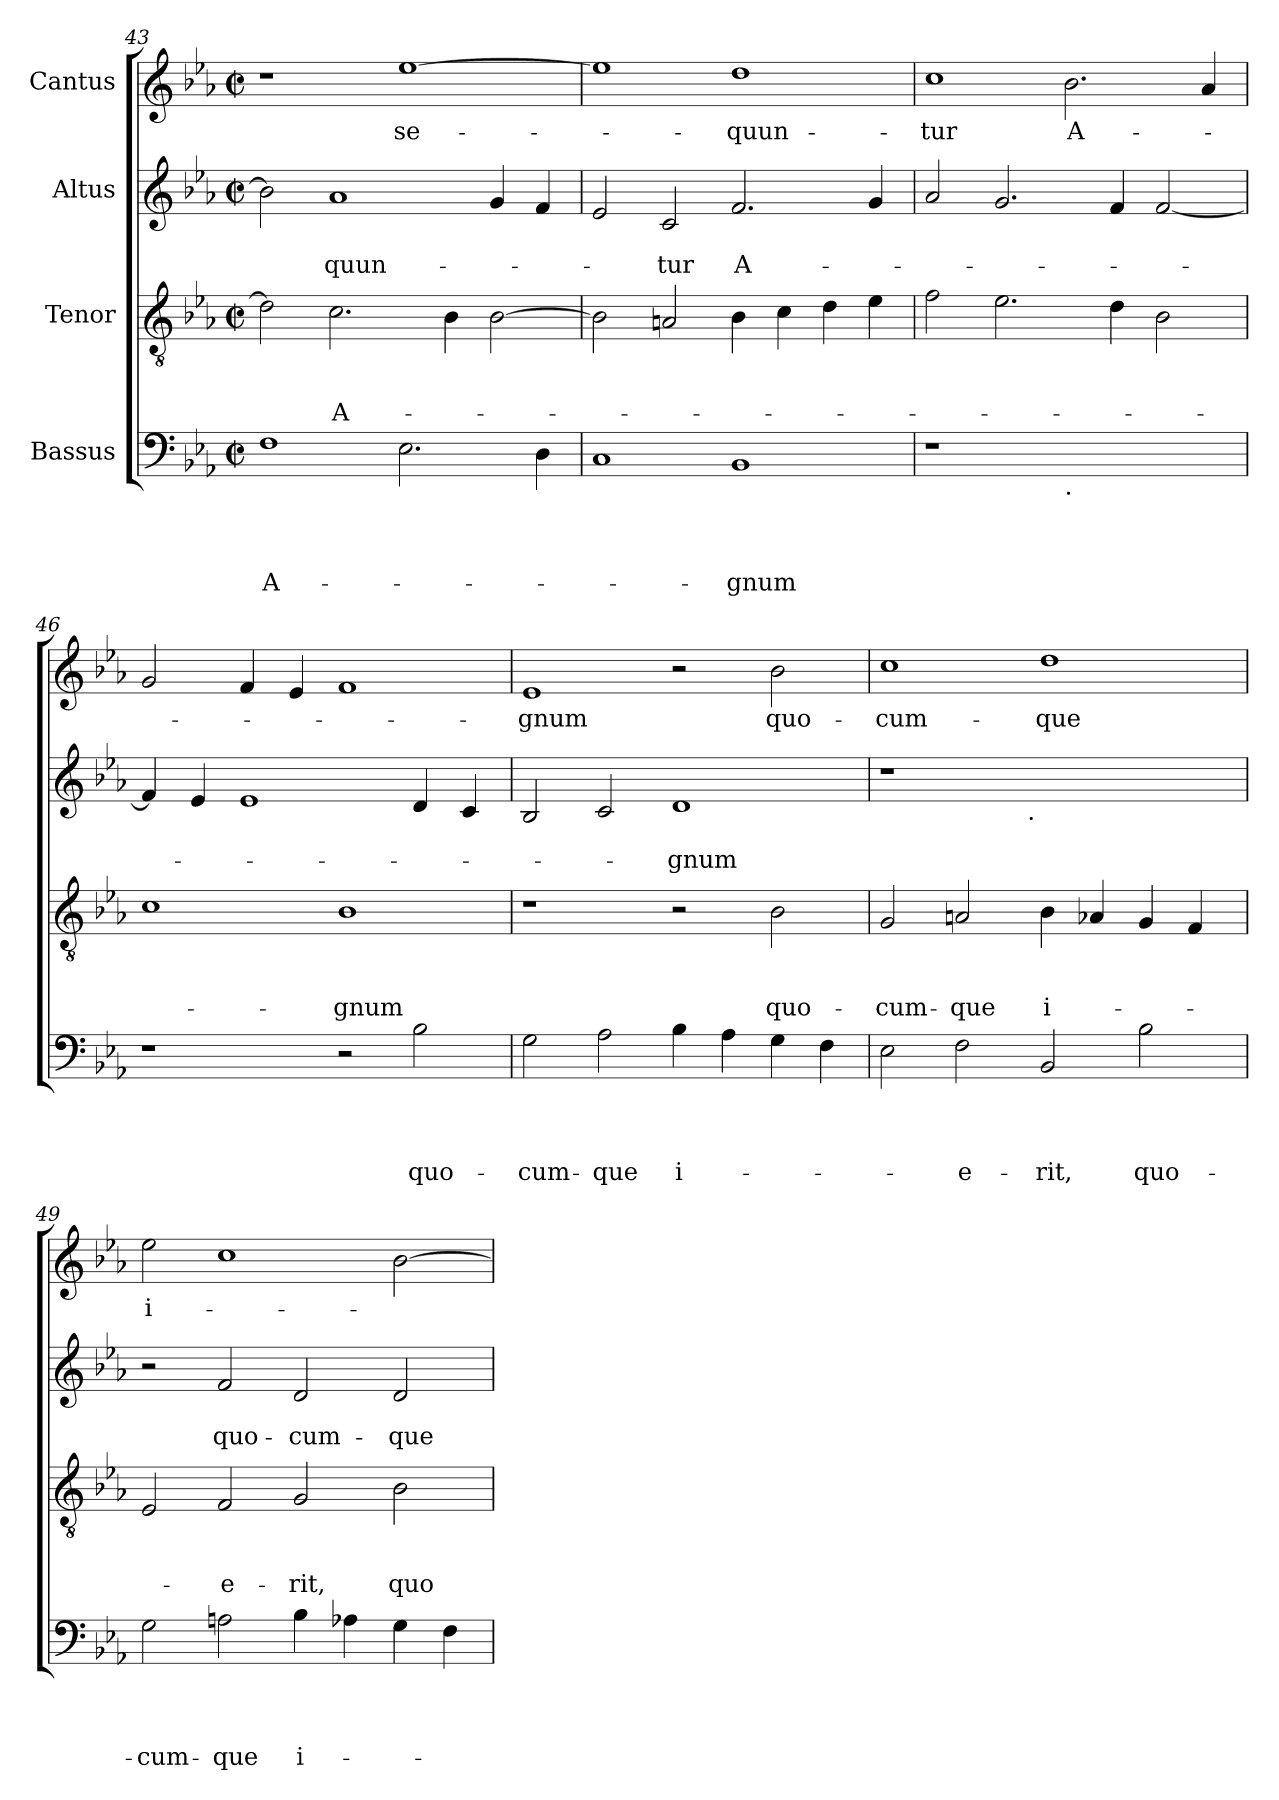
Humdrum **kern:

**kern	**text	**text	**text	**text	**kern	**text	**text	**text	**kern	**text	**text	**kern	**text
*part4	*part4	*part4	*part4	*part4	*part3	*part3	*part3	*part3	*part2	*part2	*part2	*part1	*part1
*staff4	*staff4	*staff4	*staff4	*staff4	*staff3	*staff3	*staff3	*staff3	*staff2	*staff2	*staff2	*staff1	*staff1
*I"Bassus	*	*	*	*	*I"Tenor	*	*	*	*I"Altus	*	*	*I"Cantus	*
!!LO:LB:g=z
*clefF4	*	*	*	*	*clefGv2	*	*	*	*clefG2	*	*	*clefG2	*
*k[b-e-a-]	*	*	*	*	*k[b-e-a-]	*	*	*	*k[b-e-a-]	*	*	*k[b-e-a-]	*
*E-:	*	*	*	*	*E-:	*	*	*	*E-:	*	*	*E-:	*
*M2/2	*	*	*	*	*M2/2	*	*	*	*M2/2	*	*	*M2/2	*
*met(c|)	*	*	*	*	*met(c|)	*	*	*	*met(c|)	*	*	*met(c|)	*
=43	=43	=43	=43	=43	=43	=43	=43	=43	=43	=43	=43	=43	=43
!	!	!	!	!LO:LY:b	!	!	!	!	!	!	!	!	!
1F	.	.	.	A-	2d\]	.	.	.	2b-\]	.	.	1r	.
!	!	!	!	!	!	!	!	!LO:LY:b	!	!	!LO:LY:b	!	!
.	.	.	.	.	2.c\	.	.	A-	1a-	.	-quun-	.	.
!	!	!	!	!	!	!	!	!	!	!	!	!	!LO:LY:b
2.E-\	.	.	.	.	.	.	.	.	.	.	.	[>1ee-	se-
.	.	.	.	.	4B-\	.	.	.	.	.	.	.	.
.	.	.	.	.	[>2B-\	.	.	.	4g/	.	.	.	.
4D\	.	.	.	.	.	.	.	.	4f/	.	.	.	.
=44	=44	=44	=44	=44	=44	=44	=44	=44	=44	=44	=44	=44	=44
1C	.	.	.	.	2B-\]	.	.	.	2e-/	.	.	1ee-]	.
!	!	!	!	!	!	!	!	!	!	!	!LO:LY:b	!	!
.	.	.	.	.	2An/	.	.	.	2c/	.	-tur	.	.
!	!	!	!	!LO:LY:b	!	!	!	!	!	!	!LO:LY:b	!	!LO:LY:b
1BB-	.	.	.	-gnum	4B-\	.	.	.	2.f/	.	A-	1dd	-quun-
.	.	.	.	.	4c\	.	.	.	.	.	.	.	.
.	.	.	.	.	4d\	.	.	.	.	.	.	.	.
.	.	.	.	.	4e-\	.	.	.	4g/	.	.	.	.
=45	=45	=45	=45	=45	=45	=45	=45	=45	=45	=45	=45	=45	=45
!	!	!	!	!	!	!	!	!	!	!	!	!	!LO:LY:b
1r	.	.	.	.	2f\	.	.	.	2a-/	.	.	1cc	-tur
.	.	.	.	.	2.e-\	.	.	.	2.g/	.	.	.	.
!LO:TX:b:t=.	!	!	!	!	!	!	!	!	!	!	!	!	!
!	!	!	!	!	!	!	!	!	!	!	!	!	!LO:LY:b
1ryy	.	.	.	.	.	.	.	.	.	.	.	2.b-\	A-
.	.	.	.	.	4d\	.	.	.	4f/	.	.	.	.
.	.	.	.	.	2B-\	.	.	.	[<2f/	.	.	.	.
.	.	.	.	.	.	.	.	.	.	.	.	4a-/	.
=46	=46	=46	=46	=46	=46	=46	=46	=46	=46	=46	=46	=46	=46
1r	.	.	.	.	1c	.	.	.	4f/]	.	.	2g/	.
.	.	.	.	.	.	.	.	.	4e-/	.	.	.	.
.	.	.	.	.	.	.	.	.	1e-	.	.	4f/	.
.	.	.	.	.	.	.	.	.	.	.	.	4e-/	.
!	!	!	!	!	!	!	!	!LO:LY:b	!	!	!	!	!
2r	.	.	.	.	1B-	.	.	-gnum	.	.	.	1f	.
!	!	!	!	!LO:LY:b	!	!	!	!	!	!	!	!	!
2B-\	.	.	.	quo-	.	.	.	.	4d/	.	.	.	.
.	.	.	.	.	.	.	.	.	4c/	.	.	.	.
!!LO:LB:g=z
=47	=47	=47	=47	=47	=47	=47	=47	=47	=47	=47	=47	=47	=47
!	!	!	!	!LO:LY:b	!	!	!	!	!	!	!	!	!LO:LY:b
2G\	.	.	.	-cum-	1r	.	.	.	2B-/	.	.	1e-	-gnum
!	!	!	!	!LO:LY:b	!	!	!	!	!	!	!	!	!
2A-\	.	.	.	-que	.	.	.	.	2c/	.	.	.	.
!	!	!	!	!LO:LY:b	!	!	!	!	!	!	!LO:LY:b	!	!
4B-\	.	.	.	i-	2r	.	.	.	1d	.	-gnum	2r	.
4A-\	.	.	.	.	.	.	.	.	.	.	.	.	.
!	!	!	!	!	!	!	!	!LO:LY:b	!	!	!	!	!LO:LY:b
4G\	.	.	.	.	2B-\	.	.	quo-	.	.	.	2b-\	quo-
4F\	.	.	.	.	.	.	.	.	.	.	.	.	.
=48	=48	=48	=48	=48	=48	=48	=48	=48	=48	=48	=48	=48	=48
!	!	!	!	!	!	!	!	!LO:LY:b	!	!	!	!	!LO:LY:b
*	*	*	*	*	*	*	*	*	*^	*	*	*	*
2E-\	.	.	.	.	2G/	.	.	-cum-	1r	2ryy	.	.	1cc	-cum-
!	!	!	!	!LO:LY:b	!	!	!	!LO:LY:b	!	!	!	!	!	!
2F\	.	.	.	-e-	2An/	.	.	-que	.	4...ryy	.	.	.	.
!	!	!	!	!	!	!	!	!	!	!LO:TX:b:t=.	!	!	!	!
.	.	.	.	.	.	.	.	.	.	1ryy	.	.	.	.
!	!	!	!	!LO:LY:b	!	!	!	!LO:LY:b	!	!	!	!	!	!LO:LY:b
2BB-/	.	.	.	-rit,	4B-\	.	.	i-	1ryy	.	.	.	1dd	-que
.	.	.	.	.	4A-/	.	.	.	.	.	.	.	.	.
!	!	!	!	!LO:LY:b	!	!	!	!	!	!	!	!	!	!
2B-\	.	.	.	quo-	4G/	.	.	.	.	.	.	.	.	.
.	.	.	.	.	4F/	.	.	.	.	.	.	.	.	.
.	.	.	.	.	.	.	.	.	.	32ryy	.	.	.	.
=49	=49	=49	=49	=49	=49	=49	=49	=49	=49	=49	=49	=49	=49	=49
!	!	!	!	!LO:LY:b	!	!	!	!	!	!	!	!	!	!LO:LY:b
*	*	*	*	*	*	*	*	*	*v	*v	*	*	*	*
2G\	.	.	.	-cum-	2E-/	.	.	.	2r	.	.	2ee-\	i-
!	!	!	!	!LO:LY:b	!	!	!	!LO:LY:b	!	!	!LO:LY:b	!	!
2An\	.	.	.	-que	2F/	.	.	-e-	2f/	.	quo-	1cc	.
!	!	!	!	!LO:LY:b	!	!	!	!LO:LY:b	!	!	!LO:LY:b	!	!
4B-\	.	.	.	i-	2G/	.	.	-rit,	2d/	.	-cum-	.	.
4A-\	.	.	.	.	.	.	.	.	.	.	.	.	.
!	!	!	!	!	!	!	!	!LO:LY:b	!	!	!LO:LY:b	!	!
4G\	.	.	.	.	2B-\	.	.	quo-	2d/	.	-que	[>2b-\	.
4F\	.	.	.	.	.	.	.	.	.	.	.	.	.
=	=	=	=	=	=	=	=	=	=	=	=	=	=
*-	*-	*-	*-	*-	*-	*-	*-	*-	*-	*-	*-	*-	*-
